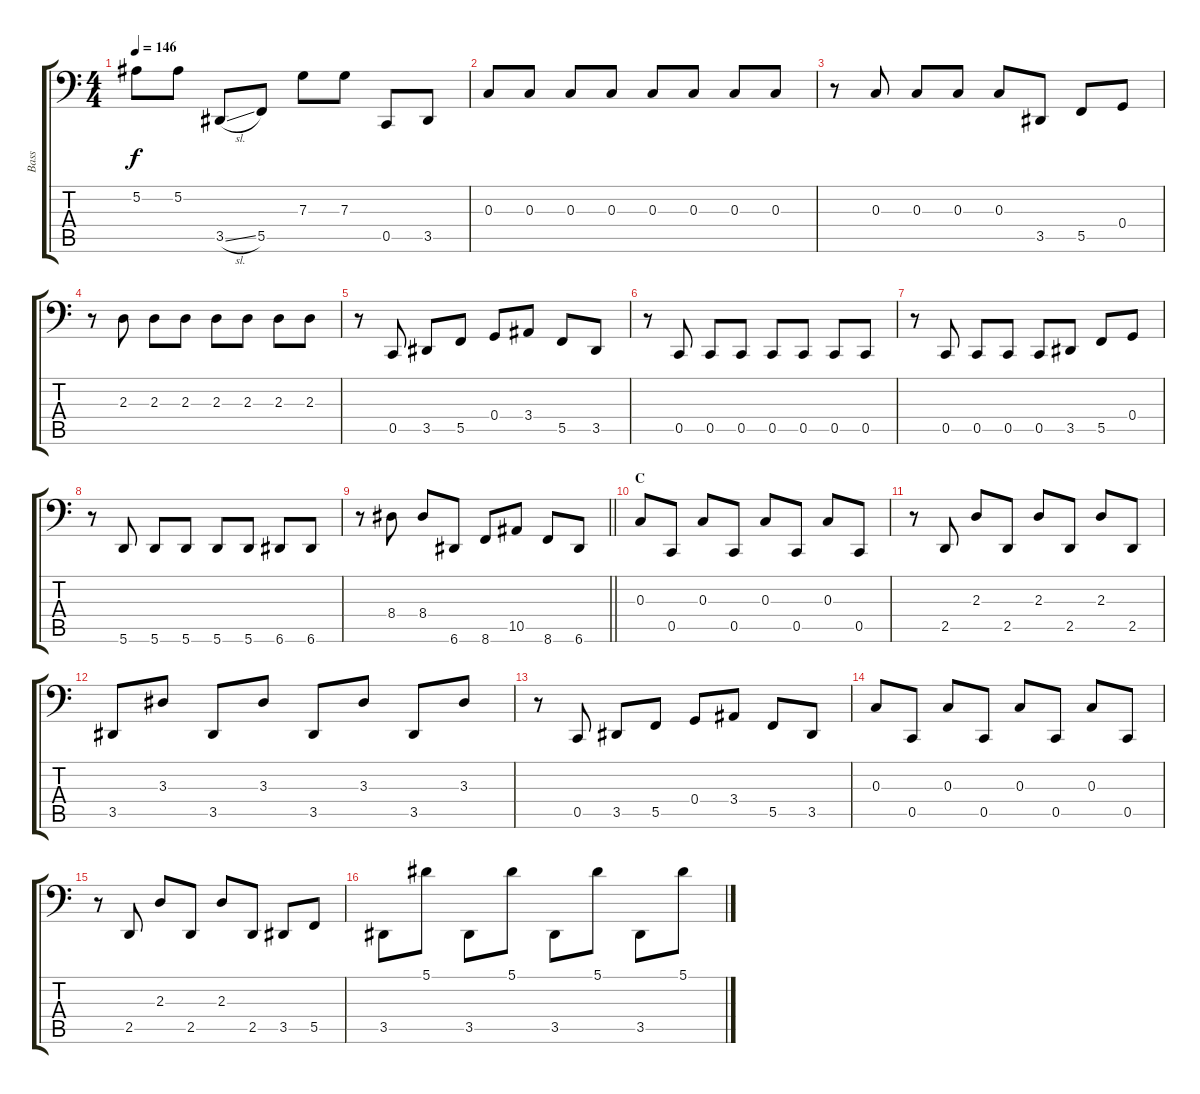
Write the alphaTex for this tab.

\track ("Bass" "Bass") {instrument electricbasspick}
\staff {score tabs}
\tuning (Bb2 F2 C2 G1 C1 A0) {hide}
\ts (4 4)
\tempo 146
\clef f4
\ks c
5.2.8{dy f} 5.2.8 3.5{sl}.8 5.5.8 7.3.8 7.3.8 0.5.8 3.5.8 |
0.3.8 0.3.8 0.3.8 0.3.8 0.3.8 0.3.8 0.3.8 0.3.8 |
r.8 0.3.8 0.3.8 0.3.8 0.3.8 3.5.8 5.5.8 0.4.8 |
r.8 2.3.8 2.3.8 2.3.8 2.3.8 2.3.8 2.3.8 2.3.8 |
r.8 0.5.8 3.5.8 5.5.8 0.4.8 3.4.8 5.5.8 3.5.8 |
r.8 0.5.8 0.5.8 0.5.8 0.5.8 0.5.8 0.5.8 0.5.8 |
r.8 0.5.8 0.5.8 0.5.8 0.5.8 3.5.8 5.5.8 0.4.8 |
r.8 5.6.8 5.6.8 5.6.8 5.6.8 5.6.8 6.6.8 6.6.8 |
\barLineRight lightlight
r.8 8.4.8 8.4.8 6.6.8 8.6.8 10.5.8 8.6.8 6.6.8 |
\section ("" "C")
0.3.8 0.5.8 0.3.8 0.5.8 0.3.8 0.5.8 0.3.8 0.5.8 |
r.8 2.5.8 2.3.8 2.5.8 2.3.8 2.5.8 2.3.8 2.5.8 |
3.5.8 3.3.8 3.5.8 3.3.8 3.5.8 3.3.8 3.5.8 3.3.8 |
r.8 0.5.8 3.5.8 5.5.8 0.4.8 3.4.8 5.5.8 3.5.8 |
0.3.8 0.5.8 0.3.8 0.5.8 0.3.8 0.5.8 0.3.8 0.5.8 |
r.8 2.5.8 2.3.8 2.5.8 2.3.8 2.5.8 3.5.8 5.5.8 |
3.5.8 5.1.8 3.5.8 5.1.8 3.5.8 5.1.8 3.5.8 5.1.8
